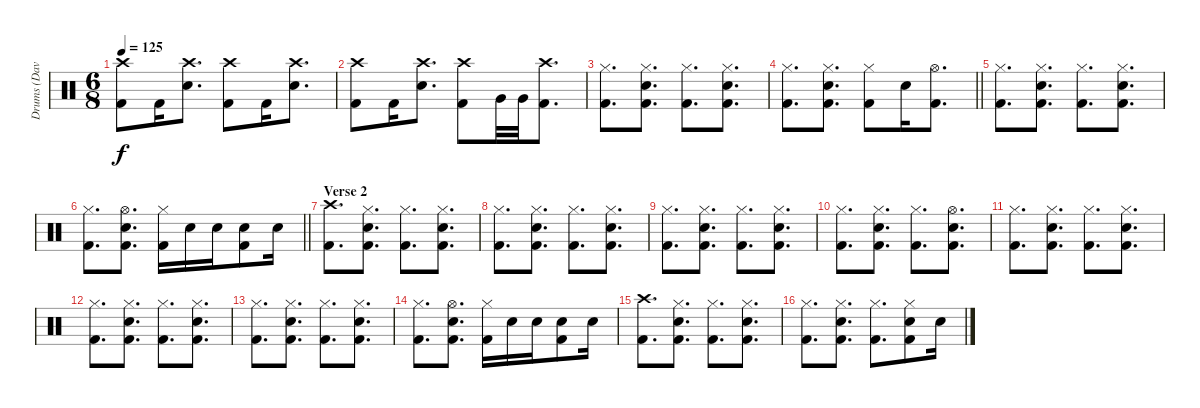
\track ("Drums (Dave Grohl)" "Drums (Dav") {instrument percussion}
\staff {score}
\articulation defaults
\ts (6 8)
\tempo 125
\clef neutral
\ks c
("Crash high (hit)" "Kick (hit) 2").8{dy f} "Kick (hit) 2".16 ("Crash high (hit)" "Electric Snare (hit)").8{d} ("Crash high (hit)" "Kick (hit) 2").8 "Kick (hit) 2".16 ("Crash high (hit)" "Electric Snare (hit)").8{d} |
("Crash high (hit)" "Kick (hit) 2").8 "Kick (hit) 2".16 ("Crash high (hit)" "Electric Snare (hit)").8{d} ("Crash high (hit)" "Kick (hit) 2").8 "Very Low Tom (hit)".32 "Very Low Tom (hit)".32 ("Crash high (hit)" "Kick (hit) 2").8{d} |
("Hi-Hat (closed)" "Kick (hit) 2").8{d} ("Hi-Hat (closed)" "Electric Snare (hit)" "Kick (hit) 2").8{d} ("Hi-Hat (closed)" "Kick (hit) 2").8{d} ("Hi-Hat (closed)" "Electric Snare (hit)" "Kick (hit) 2").8{d} |
\barLineRight lightlight
("Hi-Hat (closed)" "Kick (hit) 2").8{d} ("Hi-Hat (closed)" "Electric Snare (hit)" "Kick (hit) 2").8{d} ("Hi-Hat (closed)" "Kick (hit) 2").8 "Electric Snare (hit)".16 ("Hi-Hat (open)" "Kick (hit) 2").8{d} |
("Hi-Hat (closed)" "Kick (hit) 2").8{d} ("Hi-Hat (closed)" "Electric Snare (hit)" "Kick (hit) 2").8{d} ("Hi-Hat (closed)" "Kick (hit) 2").8{d} ("Hi-Hat (closed)" "Electric Snare (hit)" "Kick (hit) 2").8{d} |
\barLineRight lightlight
("Hi-Hat (closed)" "Kick (hit) 2").8{d} ("Hi-Hat (open)" "Electric Snare (hit)" "Kick (hit) 2").8{d} ("Hi-Hat (closed)" "Kick (hit) 2").16 "Electric Snare (hit)".16 "Electric Snare (hit)".16 ("Electric Snare (hit)" "Kick (hit) 2").8 "Electric Snare (hit)".16 |
\section ("" "Verse 2")
("Crash high (hit)" "Kick (hit) 2").8{d} ("Hi-Hat (closed)" "Electric Snare (hit)" "Kick (hit) 2").8{d} ("Hi-Hat (closed)" "Kick (hit) 2").8{d} ("Hi-Hat (closed)" "Electric Snare (hit)" "Kick (hit) 2").8{d} |
("Hi-Hat (closed)" "Kick (hit) 2").8{d} ("Hi-Hat (closed)" "Electric Snare (hit)" "Kick (hit) 2").8{d} ("Hi-Hat (closed)" "Kick (hit) 2").8{d} ("Hi-Hat (closed)" "Electric Snare (hit)" "Kick (hit) 2").8{d} |
("Hi-Hat (closed)" "Kick (hit) 2").8{d} ("Hi-Hat (closed)" "Electric Snare (hit)" "Kick (hit) 2").8{d} ("Hi-Hat (closed)" "Kick (hit) 2").8{d} ("Hi-Hat (closed)" "Electric Snare (hit)" "Kick (hit) 2").8{d} |
("Hi-Hat (closed)" "Kick (hit) 2").8{d} ("Hi-Hat (closed)" "Electric Snare (hit)" "Kick (hit) 2").8{d} ("Hi-Hat (closed)" "Kick (hit) 2").8{d} ("Hi-Hat (open)" "Electric Snare (hit)" "Kick (hit) 2").8{d} |
("Hi-Hat (closed)" "Kick (hit) 2").8{d} ("Hi-Hat (closed)" "Electric Snare (hit)" "Kick (hit) 2").8{d} ("Hi-Hat (closed)" "Kick (hit) 2").8{d} ("Hi-Hat (closed)" "Electric Snare (hit)" "Kick (hit) 2").8{d} |
("Hi-Hat (closed)" "Kick (hit) 2").8{d} ("Hi-Hat (closed)" "Electric Snare (hit)" "Kick (hit) 2").8{d} ("Hi-Hat (closed)" "Kick (hit) 2").8{d} ("Hi-Hat (closed)" "Electric Snare (hit)" "Kick (hit) 2").8{d} |
("Hi-Hat (closed)" "Kick (hit) 2").8{d} ("Hi-Hat (closed)" "Electric Snare (hit)" "Kick (hit) 2").8{d} ("Hi-Hat (closed)" "Kick (hit) 2").8{d} ("Hi-Hat (closed)" "Electric Snare (hit)" "Kick (hit) 2").8{d} |
("Hi-Hat (closed)" "Kick (hit) 2").8{d} ("Hi-Hat (open)" "Electric Snare (hit)" "Kick (hit) 2").8{d} ("Hi-Hat (closed)" "Kick (hit) 2").16 "Electric Snare (hit)".16 "Electric Snare (hit)".16 ("Electric Snare (hit)" "Kick (hit) 2").8 "Electric Snare (hit)".16 |
("Crash high (hit)" "Kick (hit) 2").8{d} ("Hi-Hat (closed)" "Electric Snare (hit)" "Kick (hit) 2").8{d} ("Hi-Hat (closed)" "Kick (hit) 2").8{d} ("Hi-Hat (closed)" "Electric Snare (hit)" "Kick (hit) 2").8{d} |
("Hi-Hat (closed)" "Kick (hit) 2").8{d} ("Hi-Hat (closed)" "Electric Snare (hit)" "Kick (hit) 2").8{d} ("Hi-Hat (closed)" "Kick (hit) 2").8{d} ("Hi-Hat (closed)" "Electric Snare (hit)" "Kick (hit) 2").8 "Electric Snare (hit)".16
